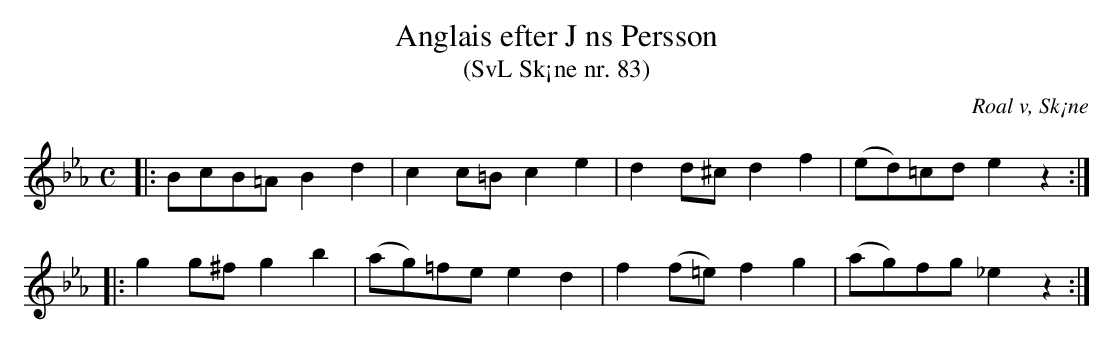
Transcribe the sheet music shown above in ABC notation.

X:1
T:Anglais efter J ns Persson
T:(SvL Sk¡ne nr. 83)
O:Roal v, Sk¡ne
M:C
L:1/8
K:Eb
|: BcB=A B2 d2 | c2 c=B c2 e2 | d2 d^c d2 f2 | (ed)=cd e2 z2 :|
|: g2 g^f g2 b2 | (ag)=fe e2 d2 | f2 (f=e) f2 g2 | (ag)fg _e2 z2 :|
